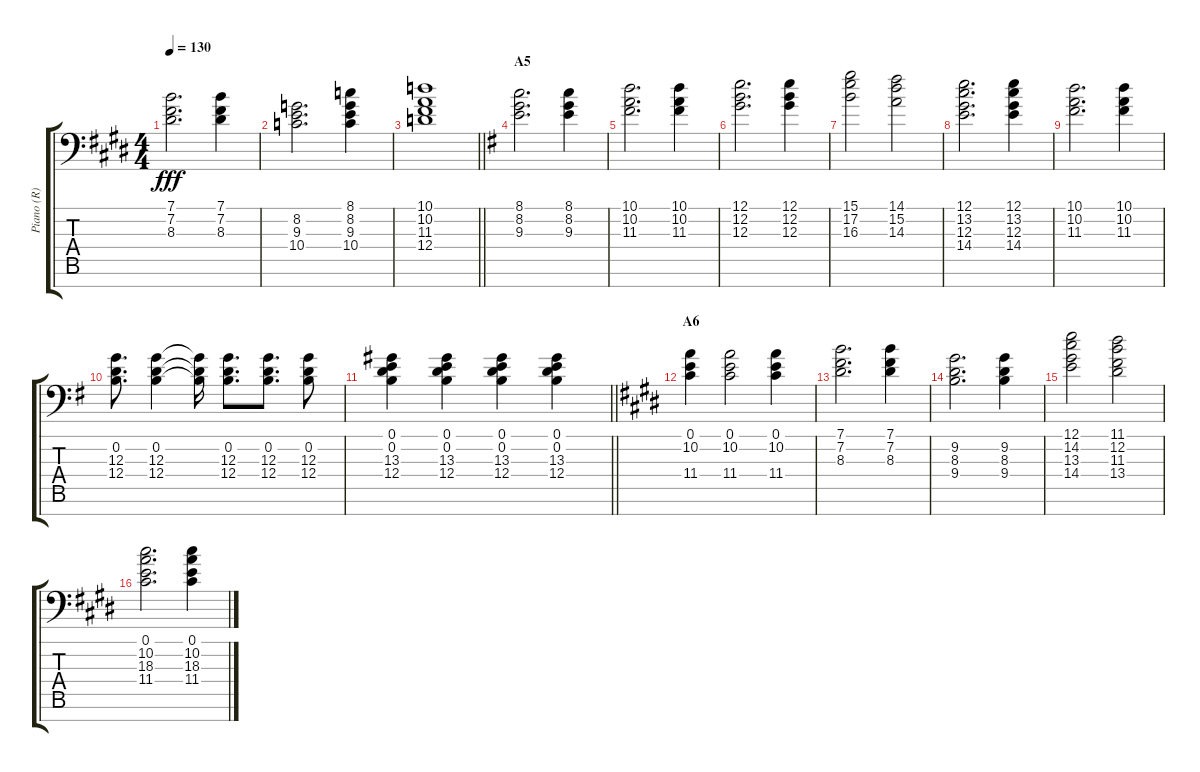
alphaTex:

\track ("Piano (R)" "Piano (R)") {instrument acousticgrandpiano}
\staff {score tabs}
\tuning (E4 B3 G3 D3 A2 E2 C-1) {hide}
\ts (4 4)
\tempo 130
\clef f4
\ks e
(7.1 7.2 8.3).2{d dy fff} (7.1 7.2 8.3).4 |
(8.2 9.3 10.4).2{d} (8.1 8.2 9.3 10.4).4 |
\barLineRight lightlight
(10.1 10.2 11.3 12.4).1 |
\section ("" "A5")
\ks g
(8.1 8.2 9.3).2{d} (8.1 8.2 9.3).4 |
(10.1 10.2 11.3).2{d} (10.1 10.2 11.3).4 |
(12.1 12.2 12.3).2{d} (12.1 12.2 12.3).4 |
(15.1 17.2 16.3).2 (14.1 15.2 14.3).2 |
(12.1 13.2 12.3 14.4).2{d} (12.1 13.2 12.3 14.4).4 |
(10.1 10.2 11.3).2{d} (10.1 10.2 11.3).4 |
(0.2 12.3 12.4).8{d} (0.2 12.3 12.4).4 (0.2{t} 12.3{t} 12.4{t}).16 (0.2 12.3 12.4).8{d} (0.2 12.3 12.4).8{d} (0.2 12.3 12.4).8 |
\barLineRight lightlight
(0.1 0.2 13.3 12.4).4 (0.1 0.2 13.3 12.4).4 (0.1 0.2 13.3 12.4).4 (0.1 0.2 13.3 12.4).4 |
\section ("" "A6")
\ks e
(0.1 10.2 11.4).4 (0.1 10.2 11.4).2 (0.1 10.2 11.4).4 |
(7.1 7.2 8.3).2{d} (7.1 7.2 8.3).4 |
(9.2 8.3 9.4).2{d} (9.2 8.3 9.4).4 |
(12.1 14.2 13.3 14.4).2 (11.1 12.2 11.3 13.4).2 |
(0.1 10.2 18.3 11.4).2{d} (0.1 10.2 18.3 11.4).4
